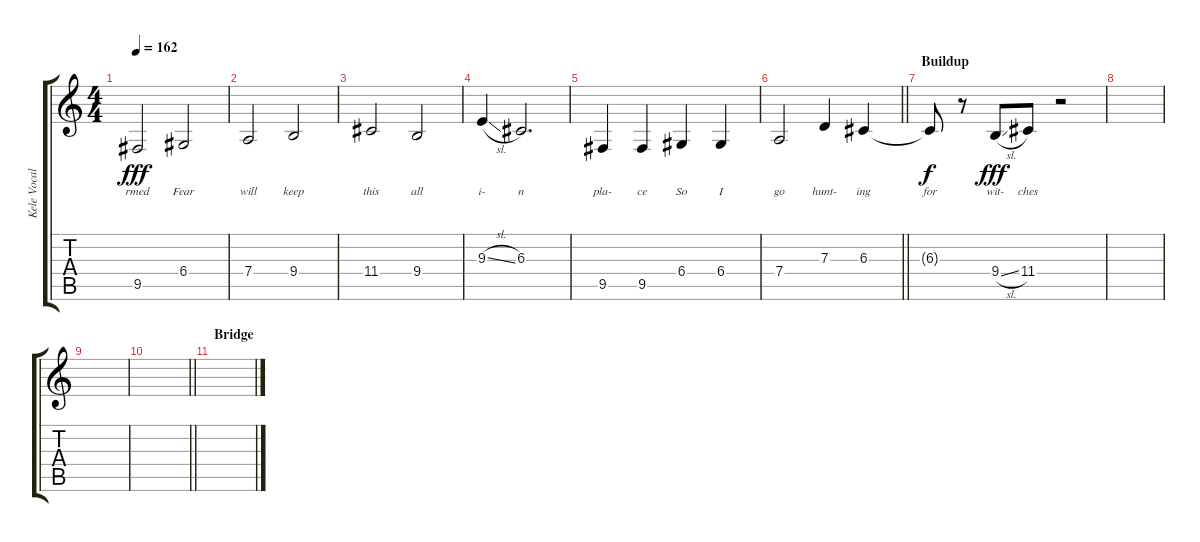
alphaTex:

\track ("Kele Vocals" "Kele Vocal") {instrument tenorsax}
\staff {score tabs}
\tuning (E4 B3 G3 D3 A2 E2) {hide}
\ts (4 4)
\tempo 162
\clef g2
\ks c
9.5.2{lyrics (0 "rmed") lyrics (1 "") lyrics (2 "") lyrics (3 "") lyrics (4 "") dy fff} 6.4.2{lyrics (0 "Fear") lyrics (1 "") lyrics (2 "") lyrics (3 "") lyrics (4 "")} |
7.4.2{lyrics (0 "will") lyrics (1 "") lyrics (2 "") lyrics (3 "") lyrics (4 "")} 9.4.2{lyrics (0 "keep") lyrics (1 "") lyrics (2 "") lyrics (3 "") lyrics (4 "")} |
11.4.2{lyrics (0 "this") lyrics (1 "") lyrics (2 "") lyrics (3 "") lyrics (4 "")} 9.4.2{lyrics (0 "all") lyrics (1 "") lyrics (2 "") lyrics (3 "") lyrics (4 "")} |
9.3{sl}.4{lyrics (0 "i-") lyrics (1 "") lyrics (2 "") lyrics (3 "") lyrics (4 "")} 6.3.2{d lyrics (0 "n") lyrics (1 "") lyrics (2 "") lyrics (3 "") lyrics (4 "")} |
9.5.4{lyrics (0 "pla-") lyrics (1 "") lyrics (2 "") lyrics (3 "") lyrics (4 "")} 9.5.4{lyrics (0 "ce") lyrics (1 "") lyrics (2 "") lyrics (3 "") lyrics (4 "")} 6.4.4{lyrics (0 "So") lyrics (1 "") lyrics (2 "") lyrics (3 "") lyrics (4 "")} 6.4.4{lyrics (0 "I") lyrics (1 "") lyrics (2 "") lyrics (3 "") lyrics (4 "")} |
\barLineRight lightlight
7.4.2{lyrics (0 "go") lyrics (1 "") lyrics (2 "") lyrics (3 "") lyrics (4 "")} 7.3.4{lyrics (0 "hunt-") lyrics (1 "") lyrics (2 "") lyrics (3 "") lyrics (4 "")} 6.3.4{lyrics (0 "ing") lyrics (1 "") lyrics (2 "") lyrics (3 "") lyrics (4 "")} |
\section ("" "Buildup")
6.3{t}.8{lyrics (0 "for") lyrics (1 "") lyrics (2 "") lyrics (3 "") lyrics (4 "") dy f} r.8 9.4{sl}.8{lyrics (0 "wit-") lyrics (1 "") lyrics (2 "") lyrics (3 "") lyrics (4 "") dy fff} 11.4.8{lyrics (0 "ches") lyrics (1 "") lyrics (2 "") lyrics (3 "") lyrics (4 "")} r.2 |
|
|
\barLineRight lightlight
|
\section ("" "Bridge")
